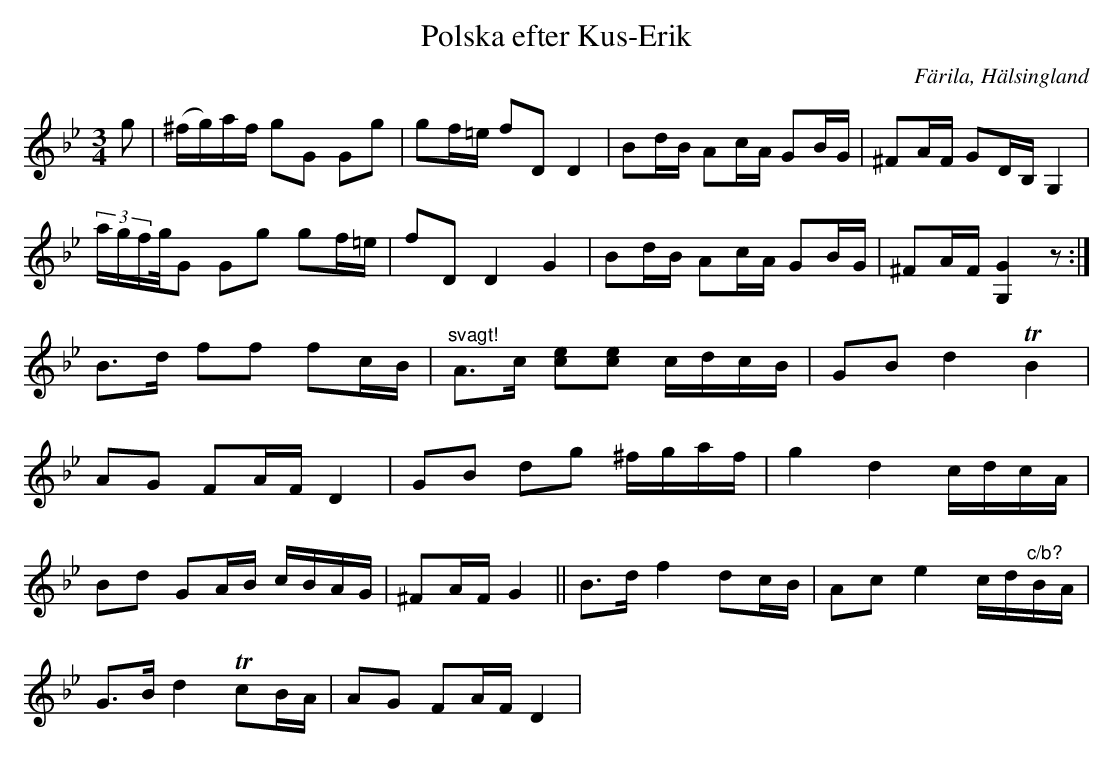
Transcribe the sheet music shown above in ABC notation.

X:1
T: Polska efter Kus-Erik
O: Färila, Hälsingland
M: 3/4
L: 1/16
K: Gm
g2 | (^fg)af g2G2 G2g2 | g2f=e f2D2 D4 | B2dB A2cA G2BG | ^F2AF G2DB, G,4 |
(3agfg/G2 G2g2 g2f=e | f2D2 D4 G4 | B2dB A2cA G2BG | ^F2AF [G,G]4 z2 :|
B2>d2 f2f2 f2cB | "^svagt!"A2>c2 [c2e2][e2c2] cdcB | G2B2 d4 TB4 |
A2G2 F2AF D4 | G2B2 d2g2 ^fgaf | g4 d4 cdcA |
B2d2 G2AB cBAG | ^F2AF G4 || B2>d2 f4 d2cB | A2c2 e4 cd"^c/b?"BA |
G2>B2 d4 Tc2BA | A2G2 F2AF D4 |
